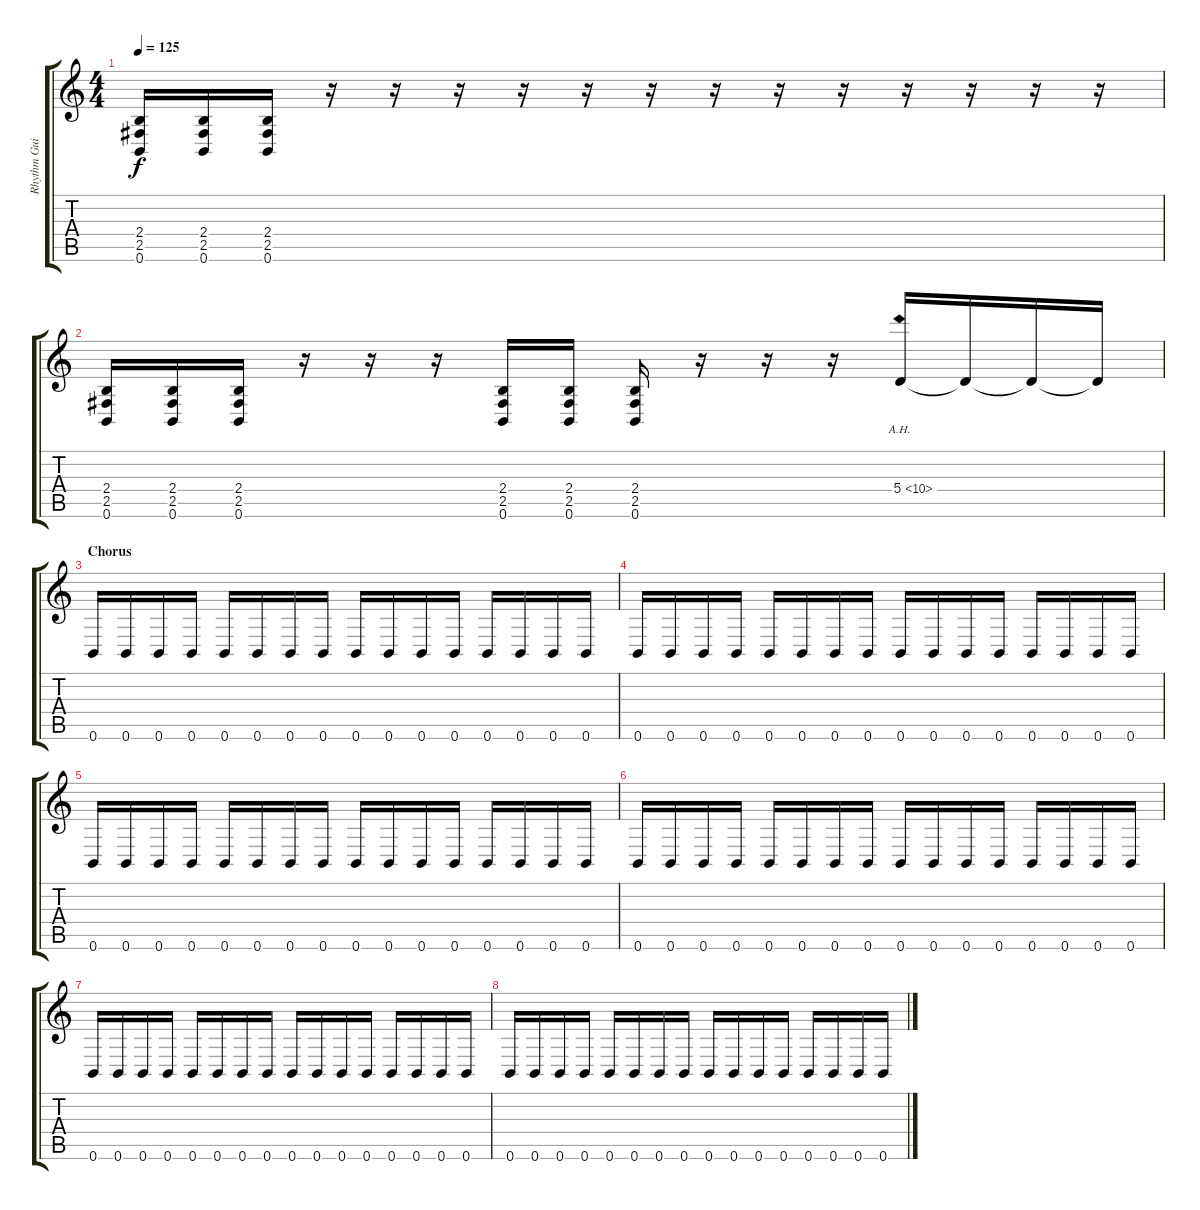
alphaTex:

\track ("Rhythm Guitar" "Rhythm Gui") {instrument distortionguitar}
\staff {score tabs}
\tuning (B3 Gb3 D3 A2 E2 B1) {hide}
\ts (4 4)
\tempo 125
\clef g2
\ks c
(2.4 2.5 0.6).16{dy f} (2.4 2.5 0.6).16 (2.4 2.5 0.6).16 r.16 r.16 r.16 r.16 r.16 r.16 r.16 r.16 r.16 r.16 r.16 r.16 r.16 |
(2.4 2.5 0.6).16 (2.4 2.5 0.6).16 (2.4 2.5 0.6).16 r.16 r.16 r.16 (2.4 2.5 0.6).16 (2.4 2.5 0.6).16 (2.4 2.5 0.6).16 r.16 r.16 r.16 5.4{ah 5}.16 5.4{t}.16 5.4{t}.16 5.4{t}.16 |
\section ("" "Chorus")
0.6.16 0.6.16 0.6.16 0.6.16 0.6.16 0.6.16 0.6.16 0.6.16 0.6.16 0.6.16 0.6.16 0.6.16 0.6.16 0.6.16 0.6.16 0.6.16 |
0.6.16 0.6.16 0.6.16 0.6.16 0.6.16 0.6.16 0.6.16 0.6.16 0.6.16 0.6.16 0.6.16 0.6.16 0.6.16 0.6.16 0.6.16 0.6.16 |
0.6.16 0.6.16 0.6.16 0.6.16 0.6.16 0.6.16 0.6.16 0.6.16 0.6.16 0.6.16 0.6.16 0.6.16 0.6.16 0.6.16 0.6.16 0.6.16 |
0.6.16 0.6.16 0.6.16 0.6.16 0.6.16 0.6.16 0.6.16 0.6.16 0.6.16 0.6.16 0.6.16 0.6.16 0.6.16 0.6.16 0.6.16 0.6.16 |
0.6.16 0.6.16 0.6.16 0.6.16 0.6.16 0.6.16 0.6.16 0.6.16 0.6.16 0.6.16 0.6.16 0.6.16 0.6.16 0.6.16 0.6.16 0.6.16 |
0.6.16 0.6.16 0.6.16 0.6.16 0.6.16 0.6.16 0.6.16 0.6.16 0.6.16 0.6.16 0.6.16 0.6.16 0.6.16 0.6.16 0.6.16 0.6.16
